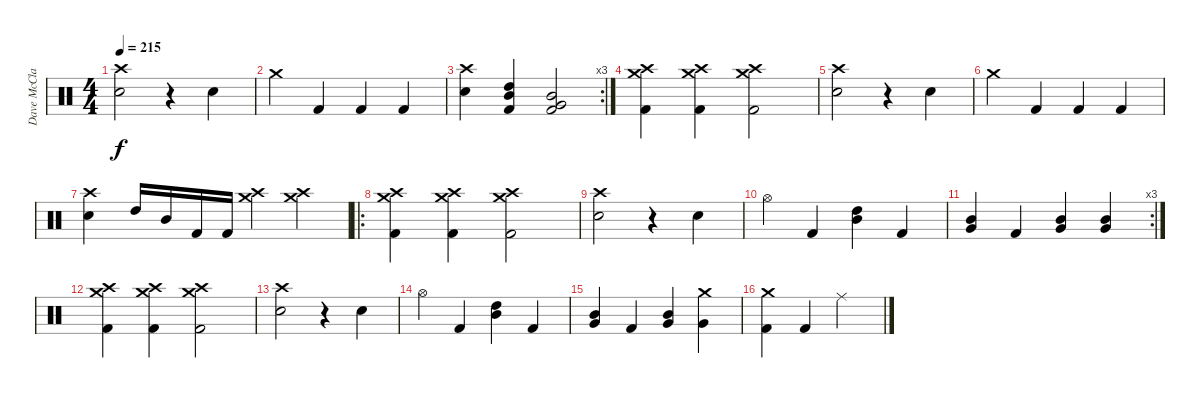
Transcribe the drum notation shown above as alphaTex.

\track ("Dave McClain" "Dave McCla") {instrument percussion}
\staff {score}
\articulation defaults
\ts (4 4)
\tempo 215
\clef neutral
\ks c
("Crash high (hit)" "Electric Snare (hit)").2{dy f} r.4 "Electric Snare (hit)".4 |
"Crash medium (hit)".4 "Kick (hit) 2".4 "Kick (hit) 2".4 "Kick (hit) 2".4 |
\rc 3
("Crash high (hit)" "Electric Snare (hit)").4 ("High Tom (hit)" "Mid Tom (hit)" "Kick (hit) 2").4 ("Mid Tom (hit)" "Very Low Tom (hit)" "Kick (hit) 2").2 |
("Crash medium (hit)" "Crash high (hit)" "Kick (hit) 2").4 ("Crash medium (hit)" "Crash high (hit)" "Kick (hit) 2").4 ("Crash medium (hit)" "Crash high (hit)" "Kick (hit) 2").2 |
("Crash high (hit)" "Electric Snare (hit)").2 r.4 "Electric Snare (hit)".4 |
"Crash medium (hit)".4 "Kick (hit) 2".4 "Kick (hit) 2".4 "Kick (hit) 2".4 |
("Crash high (hit)" "Electric Snare (hit)").4 "High Tom (hit)".16 "Mid Tom (hit)".16 "Kick (hit) 2".16 "Kick (hit) 2".16 ("Crash medium (hit)" "Crash high (hit)").4 ("Crash medium (hit)" "Crash high (hit)").4 |
\ro
("Crash medium (hit)" "Crash high (hit)" "Kick (hit) 2").4 ("Crash medium (hit)" "Crash high (hit)" "Kick (hit) 2").4 ("Crash medium (hit)" "Crash high (hit)" "Kick (hit) 2").2 |
("Crash high (hit)" "Electric Snare (hit)").2 r.4 "Electric Snare (hit)".4 |
"Hi-Hat (open)".4 "Kick (hit) 2".4 ("High Tom (hit)" "Mid Tom (hit)").4 "Kick (hit) 2".4 |
\rc 3
("Mid Tom (hit)" "Very Low Tom (hit)").4 "Kick (hit) 2".4 ("Mid Tom (hit)" "Very Low Tom (hit)").4 ("Mid Tom (hit)" "Very Low Tom (hit)").4 |
("Crash medium (hit)" "Crash high (hit)" "Kick (hit) 2").4 ("Crash medium (hit)" "Crash high (hit)" "Kick (hit) 2").4 ("Crash medium (hit)" "Crash high (hit)" "Kick (hit) 2").2 |
("Crash high (hit)" "Electric Snare (hit)").2 r.4 "Electric Snare (hit)".4 |
"Hi-Hat (open)".4 "Kick (hit) 2".4 ("High Tom (hit)" "Mid Tom (hit)").4 "Kick (hit) 2".4 |
("Mid Tom (hit)" "Very Low Tom (hit)").4 "Kick (hit) 2".4 ("Mid Tom (hit)" "Very Low Tom (hit)").4 ("Crash medium (hit)" "Very Low Tom (hit)").4 |
("Crash medium (hit)" "Kick (hit) 2").4 "Kick (hit) 2".4 "Ride (middle)".2
